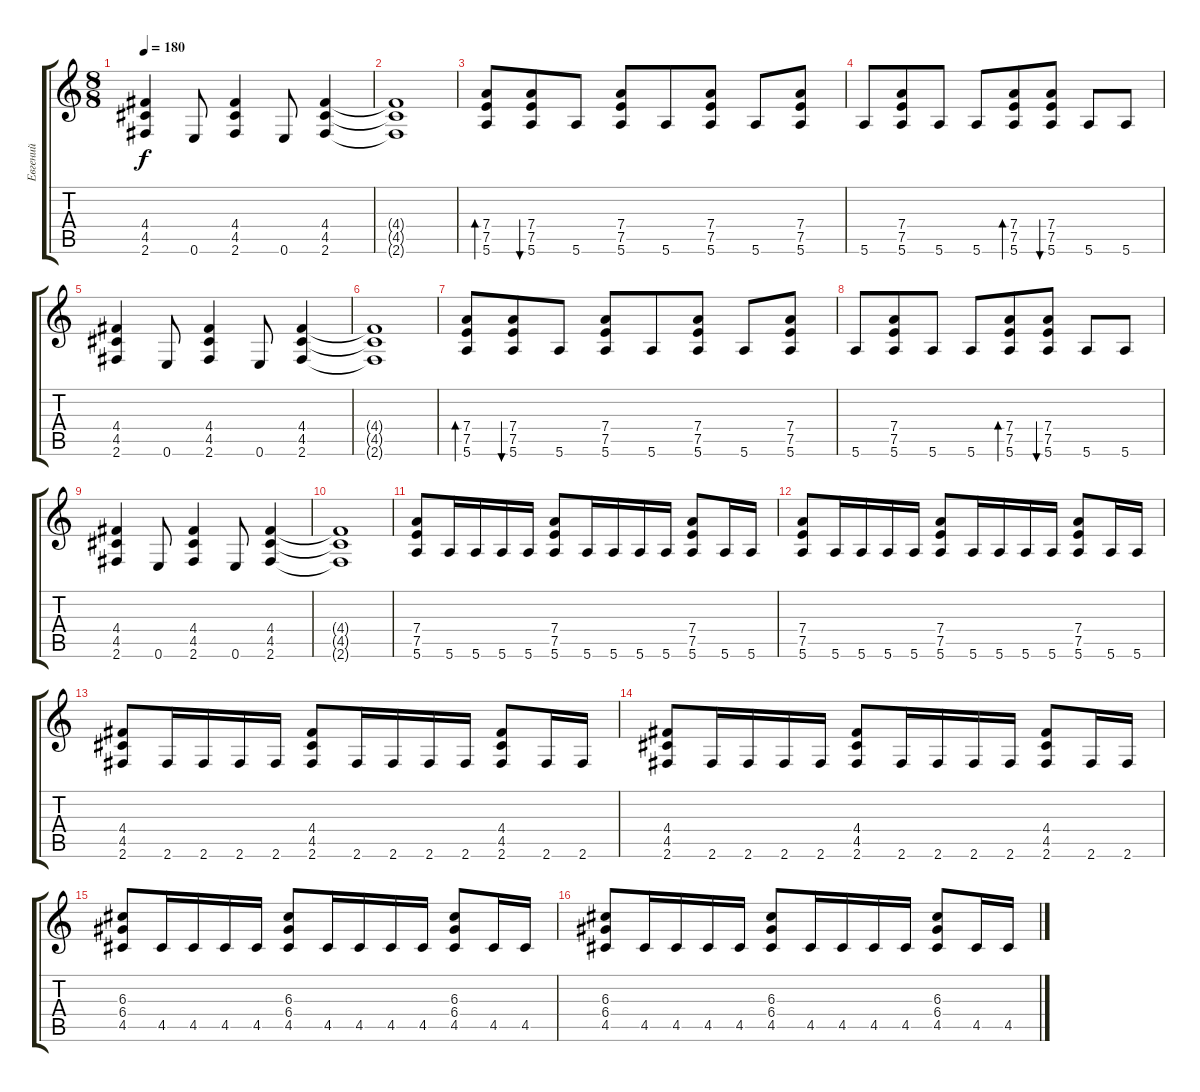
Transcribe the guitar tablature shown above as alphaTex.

\track ("Евгений" "Евгений") {instrument distortionguitar}
\staff {score tabs}
\tuning (E4 B3 G3 D3 A2 E2) {hide}
\ts (8 8)
\tempo 180
\clef g2
\ks c
(4.4 4.5 2.6).4{dy f} 0.6.8 (4.4 4.5 2.6).4 0.6.8 (4.4 4.5 2.6).4 |
(4.4{t} 4.5{t} 2.6{t}).1 |
(7.4 7.5 5.6).8{bd 120} (7.4 7.5 5.6).8{bu 120} 5.6.8 (7.4 7.5 5.6).8 5.6.8 (7.4 7.5 5.6).8 5.6.8 (7.4 7.5 5.6).8 |
5.6.8 (7.4 7.5 5.6).8 5.6.8 5.6.8 (7.4 7.5 5.6).8{bd 120} (7.4 7.5 5.6).8{bu 120} 5.6.8 5.6.8 |
(4.4 4.5 2.6).4 0.6.8 (4.4 4.5 2.6).4 0.6.8 (4.4 4.5 2.6).4 |
(4.4{t} 4.5{t} 2.6{t}).1 |
(7.4 7.5 5.6).8{bd 120} (7.4 7.5 5.6).8{bu 120} 5.6.8 (7.4 7.5 5.6).8 5.6.8 (7.4 7.5 5.6).8 5.6.8 (7.4 7.5 5.6).8 |
5.6.8 (7.4 7.5 5.6).8 5.6.8 5.6.8 (7.4 7.5 5.6).8{bd 120} (7.4 7.5 5.6).8{bu 120} 5.6.8 5.6.8 |
(4.4 4.5 2.6).4 0.6.8 (4.4 4.5 2.6).4 0.6.8 (4.4 4.5 2.6).4 |
(4.4{t} 4.5{t} 2.6{t}).1 |
(7.4 7.5 5.6).8 5.6.16 5.6.16 5.6.16 5.6.16 (7.4 7.5 5.6).8 5.6.16 5.6.16 5.6.16 5.6.16 (7.4 7.5 5.6).8 5.6.16 5.6.16 |
(7.4 7.5 5.6).8 5.6.16 5.6.16 5.6.16 5.6.16 (7.4 7.5 5.6).8 5.6.16 5.6.16 5.6.16 5.6.16 (7.4 7.5 5.6).8 5.6.16 5.6.16 |
(4.4 4.5 2.6).8 2.6.16 2.6.16 2.6.16 2.6.16 (4.4 4.5 2.6).8 2.6.16 2.6.16 2.6.16 2.6.16 (4.4 4.5 2.6).8 2.6.16 2.6.16 |
(4.4 4.5 2.6).8 2.6.16 2.6.16 2.6.16 2.6.16 (4.4 4.5 2.6).8 2.6.16 2.6.16 2.6.16 2.6.16 (4.4 4.5 2.6).8 2.6.16 2.6.16 |
(6.3 6.4 4.5).8 4.5.16 4.5.16 4.5.16 4.5.16 (6.3 6.4 4.5).8 4.5.16 4.5.16 4.5.16 4.5.16 (6.3 6.4 4.5).8 4.5.16 4.5.16 |
(6.3 6.4 4.5).8 4.5.16 4.5.16 4.5.16 4.5.16 (6.3 6.4 4.5).8 4.5.16 4.5.16 4.5.16 4.5.16 (6.3 6.4 4.5).8 4.5.16 4.5.16
